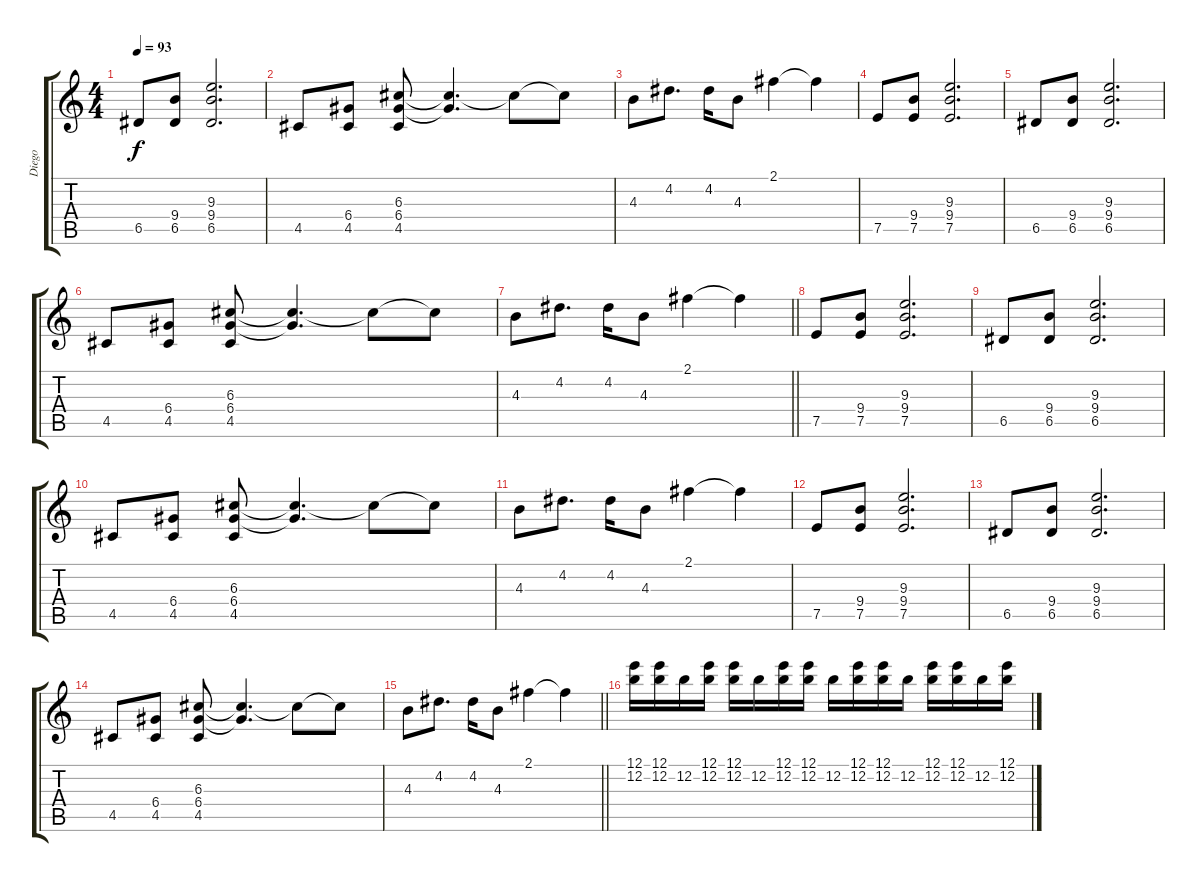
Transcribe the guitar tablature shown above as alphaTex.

\track ("Diego" "Diego") {instrument acousticguitarsteel}
\staff {score tabs}
\tuning (E4 B3 G3 D3 A2 E2) {hide}
\ts (4 4)
\tempo 93
\clef g2
\ks c
6.5.8{dy f} (9.4 6.5).8 (9.3 9.4 6.5).2{d} |
4.5.8 (6.4 4.5).8 (6.3 6.4 4.5).8 (6.3{t} 6.4{t}).4{d} 6.3{t}.8 6.3{t}.8 |
4.3.8 4.2.8{d} 4.2.16 4.3.8 2.1.4 2.1{t}.4 |
7.5.8 (9.4 7.5).8 (9.3 9.4 7.5).2{d} |
6.5.8 (9.4 6.5).8 (9.3 9.4 6.5).2{d} |
4.5.8 (6.4 4.5).8 (6.3 6.4 4.5).8 (6.3{t} 6.4{t}).4{d} 6.3{t}.8 6.3{t}.8 |
\barLineRight lightlight
4.3.8 4.2.8{d} 4.2.16 4.3.8 2.1.4 2.1{t}.4 |
7.5.8 (9.4 7.5).8 (9.3 9.4 7.5).2{d} |
6.5.8 (9.4 6.5).8 (9.3 9.4 6.5).2{d} |
4.5.8 (6.4 4.5).8 (6.3 6.4 4.5).8 (6.3{t} 6.4{t}).4{d} 6.3{t}.8 6.3{t}.8 |
4.3.8 4.2.8{d} 4.2.16 4.3.8 2.1.4 2.1{t}.4 |
7.5.8 (9.4 7.5).8 (9.3 9.4 7.5).2{d} |
6.5.8 (9.4 6.5).8 (9.3 9.4 6.5).2{d} |
4.5.8 (6.4 4.5).8 (6.3 6.4 4.5).8 (6.3{t} 6.4{t}).4{d} 6.3{t}.8 6.3{t}.8 |
\barLineRight lightlight
4.3.8 4.2.8{d} 4.2.16 4.3.8 2.1.4 2.1{t}.4 |
(12.1 12.2).16 (12.1 12.2).16 12.2.16 (12.1 12.2).16 (12.1 12.2).16 12.2.16 (12.1 12.2).16 (12.1 12.2).16 12.2.16 (12.1 12.2).16 (12.1 12.2).16 12.2.16 (12.1 12.2).16 (12.1 12.2).16 12.2.16 (12.1 12.2).16
